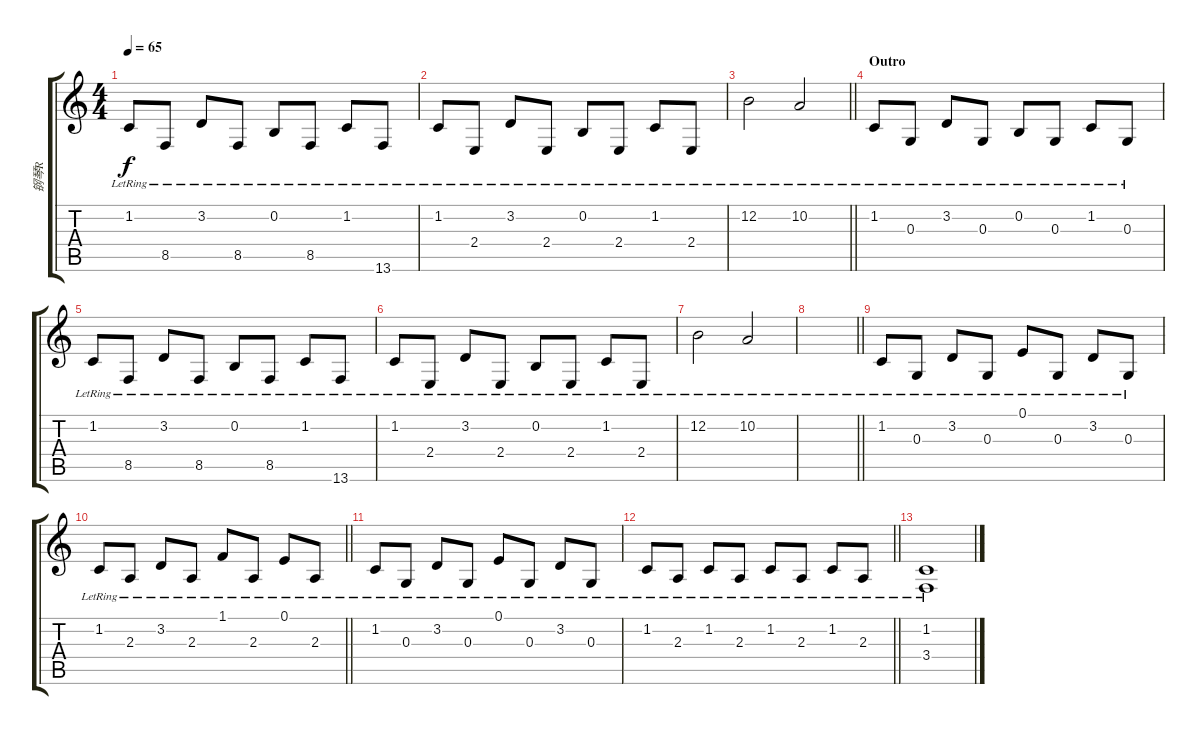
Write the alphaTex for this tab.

\track ("钢琴R" "钢琴R") {instrument brightacousticpiano}
\staff {score tabs}
\tuning (E4 B3 G3 D3 A2 E2) {hide}
\ts (4 4)
\tempo 65
\clef g2
\ks c
1.2{lr}.8{dy f} 8.5{lr}.8 3.2{lr}.8 8.5{lr}.8 0.2{lr}.8 8.5{lr}.8 1.2{lr}.8 13.6{lr}.8 |
1.2{lr}.8 2.4{lr}.8 3.2{lr}.8 2.4{lr}.8{txt ""} 0.2{lr}.8 2.4{lr}.8 1.2{lr}.8 2.4{lr}.8 |
\barLineRight lightlight
12.2{lr}.2 10.2{lr}.2 |
\section ("" "Outro")
1.2{lr}.8 0.3{lr}.8 3.2{lr}.8 0.3{lr}.8 0.2{lr}.8 0.3{lr}.8 1.2{lr}.8 0.3{lr}.8 |
1.2{lr}.8 8.5{lr}.8 3.2{lr}.8 8.5{lr}.8 0.2{lr}.8 8.5{lr}.8 1.2{lr}.8 13.6{lr}.8 |
1.2{lr}.8 2.4{lr}.8 3.2{lr}.8 2.4{lr}.8 0.2{lr}.8 2.4{lr}.8 1.2{lr}.8 2.4{lr}.8 |
12.2{lr}.2 10.2{lr}.2 |
\barLineRight lightlight
|
\section ("" "")
1.2{lr}.8 0.3{lr}.8 3.2{lr}.8 0.3{lr}.8 0.1{lr}.8 0.3{lr}.8 3.2{lr}.8 0.3{lr}.8 |
\barLineRight lightlight
1.2{lr}.8 2.3{lr}.8 3.2{lr}.8 2.3{lr}.8 1.1{lr}.8 2.3{lr}.8 0.1{lr}.8 2.3{lr}.8 |
1.2{lr}.8 0.3{lr}.8 3.2{lr}.8 0.3{lr}.8 0.1{lr}.8 0.3{lr}.8 3.2{lr}.8 0.3{lr}.8 |
\barLineRight lightlight
1.2{lr}.8 2.3{lr}.8 1.2{lr}.8 2.3{lr}.8 1.2{lr}.8 2.3{lr}.8 1.2{lr}.8 2.3{lr}.8 |
(1.2{lr} 3.4{lr}).1
